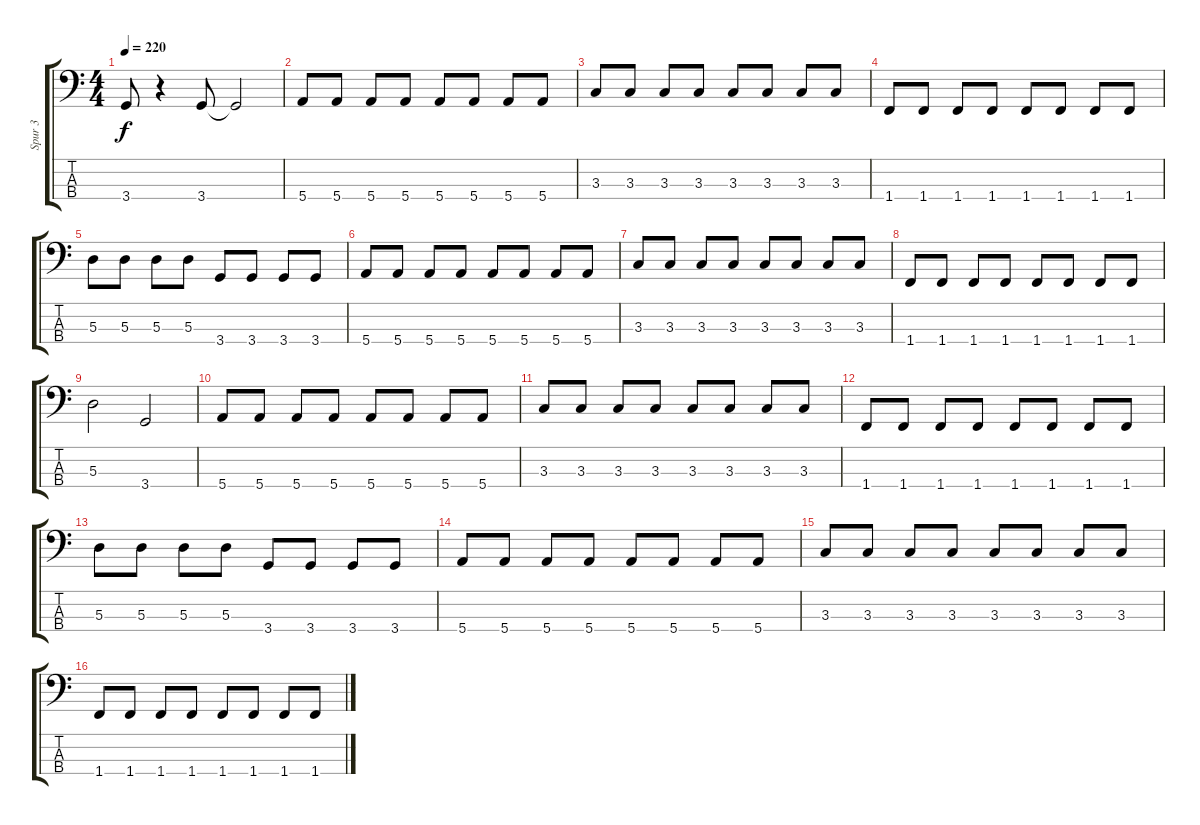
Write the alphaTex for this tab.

\track ("Spur 3" "Spur 3") {instrument electricbassfinger}
\staff {score tabs}
\tuning (G2 D2 A1 E1) {hide}
\ts (4 4)
\tempo 220
\clef f4
\ks c
3.4.8{dy f} r.4 3.4.8 3.4{t}.2 |
5.4.8 5.4.8 5.4.8 5.4.8 5.4.8 5.4.8 5.4.8 5.4.8 |
3.3.8 3.3.8 3.3.8 3.3.8 3.3.8 3.3.8 3.3.8 3.3.8 |
1.4.8 1.4.8 1.4.8 1.4.8 1.4.8 1.4.8 1.4.8 1.4.8 |
5.3.8 5.3.8 5.3.8 5.3.8 3.4.8 3.4.8 3.4.8 3.4.8 |
5.4.8 5.4.8 5.4.8 5.4.8 5.4.8 5.4.8 5.4.8 5.4.8 |
3.3.8 3.3.8 3.3.8 3.3.8 3.3.8 3.3.8 3.3.8 3.3.8 |
1.4.8 1.4.8 1.4.8 1.4.8 1.4.8 1.4.8 1.4.8 1.4.8 |
5.3.2 3.4.2 |
5.4.8 5.4.8 5.4.8 5.4.8 5.4.8 5.4.8 5.4.8 5.4.8 |
3.3.8 3.3.8 3.3.8 3.3.8 3.3.8 3.3.8 3.3.8 3.3.8 |
1.4.8 1.4.8 1.4.8 1.4.8 1.4.8 1.4.8 1.4.8 1.4.8 |
5.3.8 5.3.8 5.3.8 5.3.8 3.4.8 3.4.8 3.4.8 3.4.8 |
5.4.8 5.4.8 5.4.8 5.4.8 5.4.8 5.4.8 5.4.8 5.4.8 |
3.3.8 3.3.8 3.3.8 3.3.8 3.3.8 3.3.8 3.3.8 3.3.8 |
1.4.8 1.4.8 1.4.8 1.4.8 1.4.8 1.4.8 1.4.8 1.4.8
